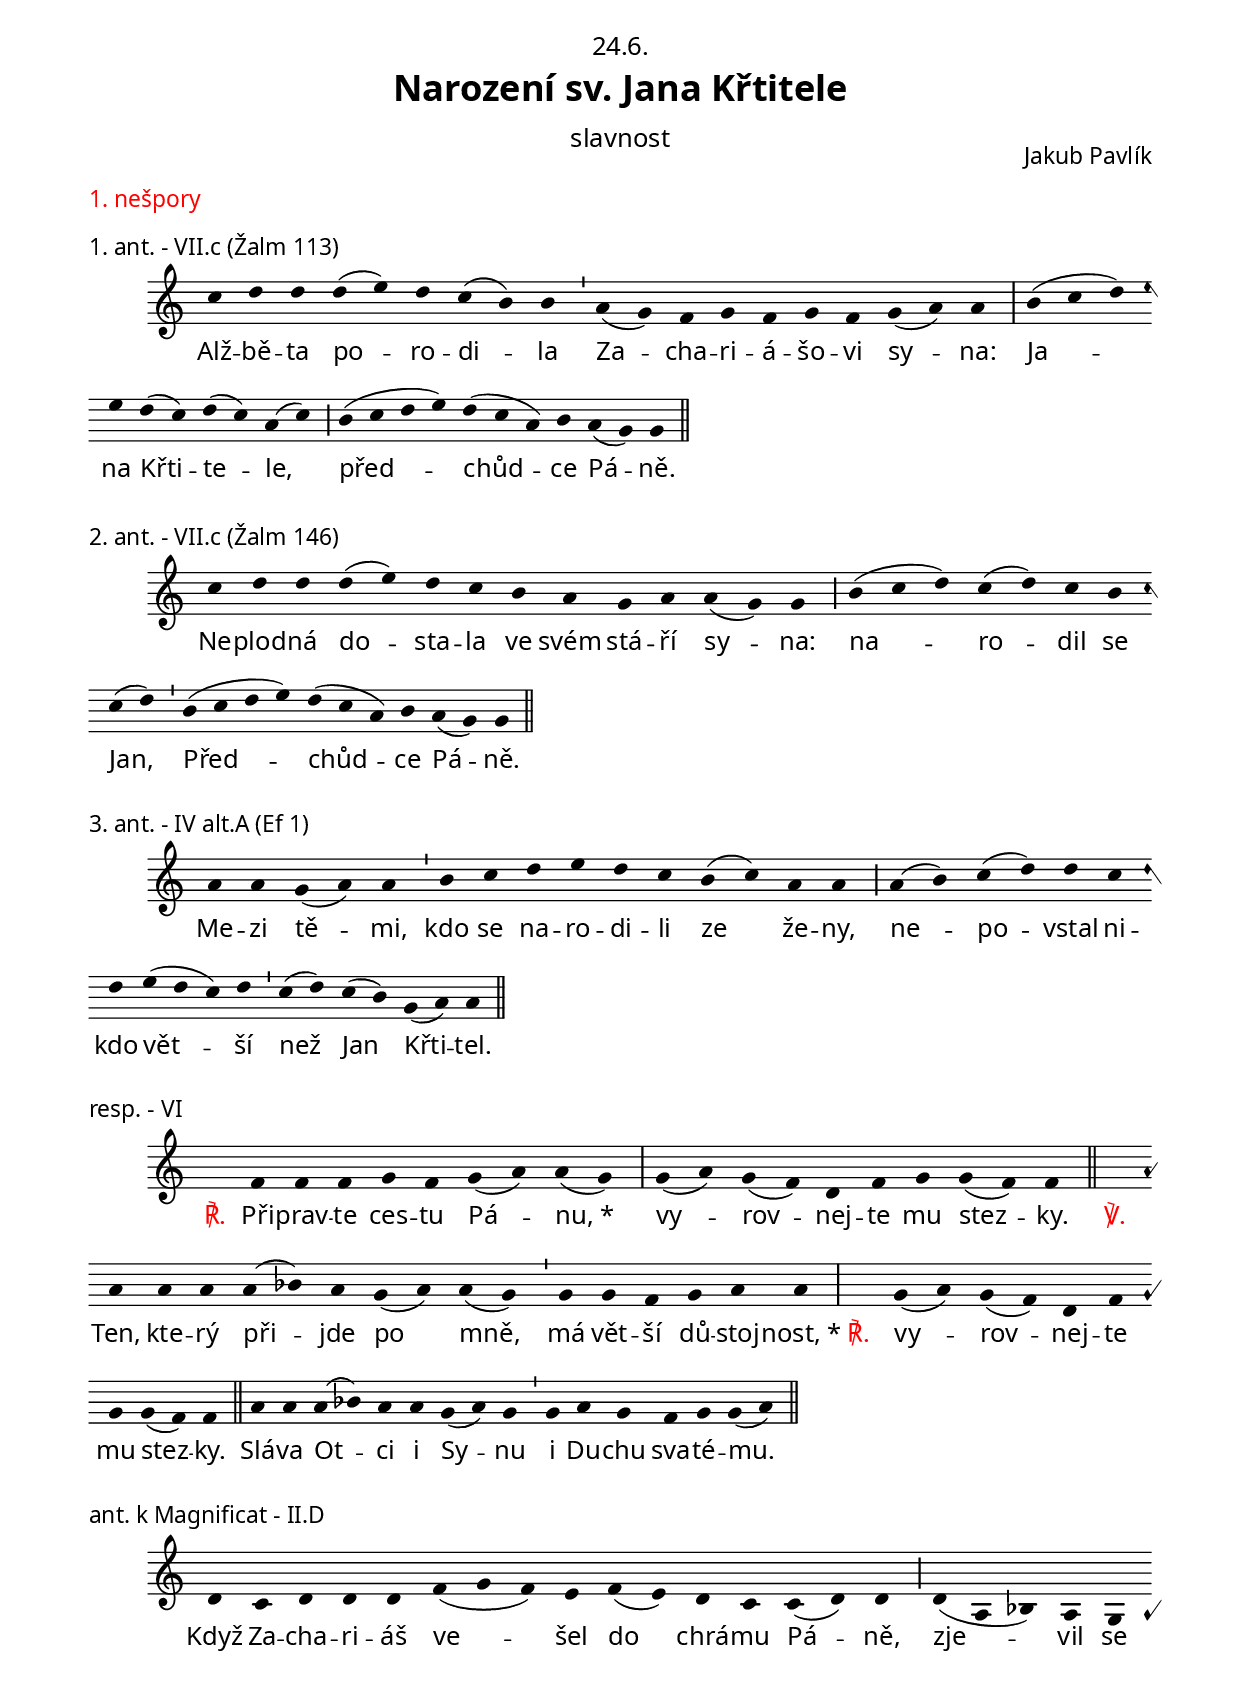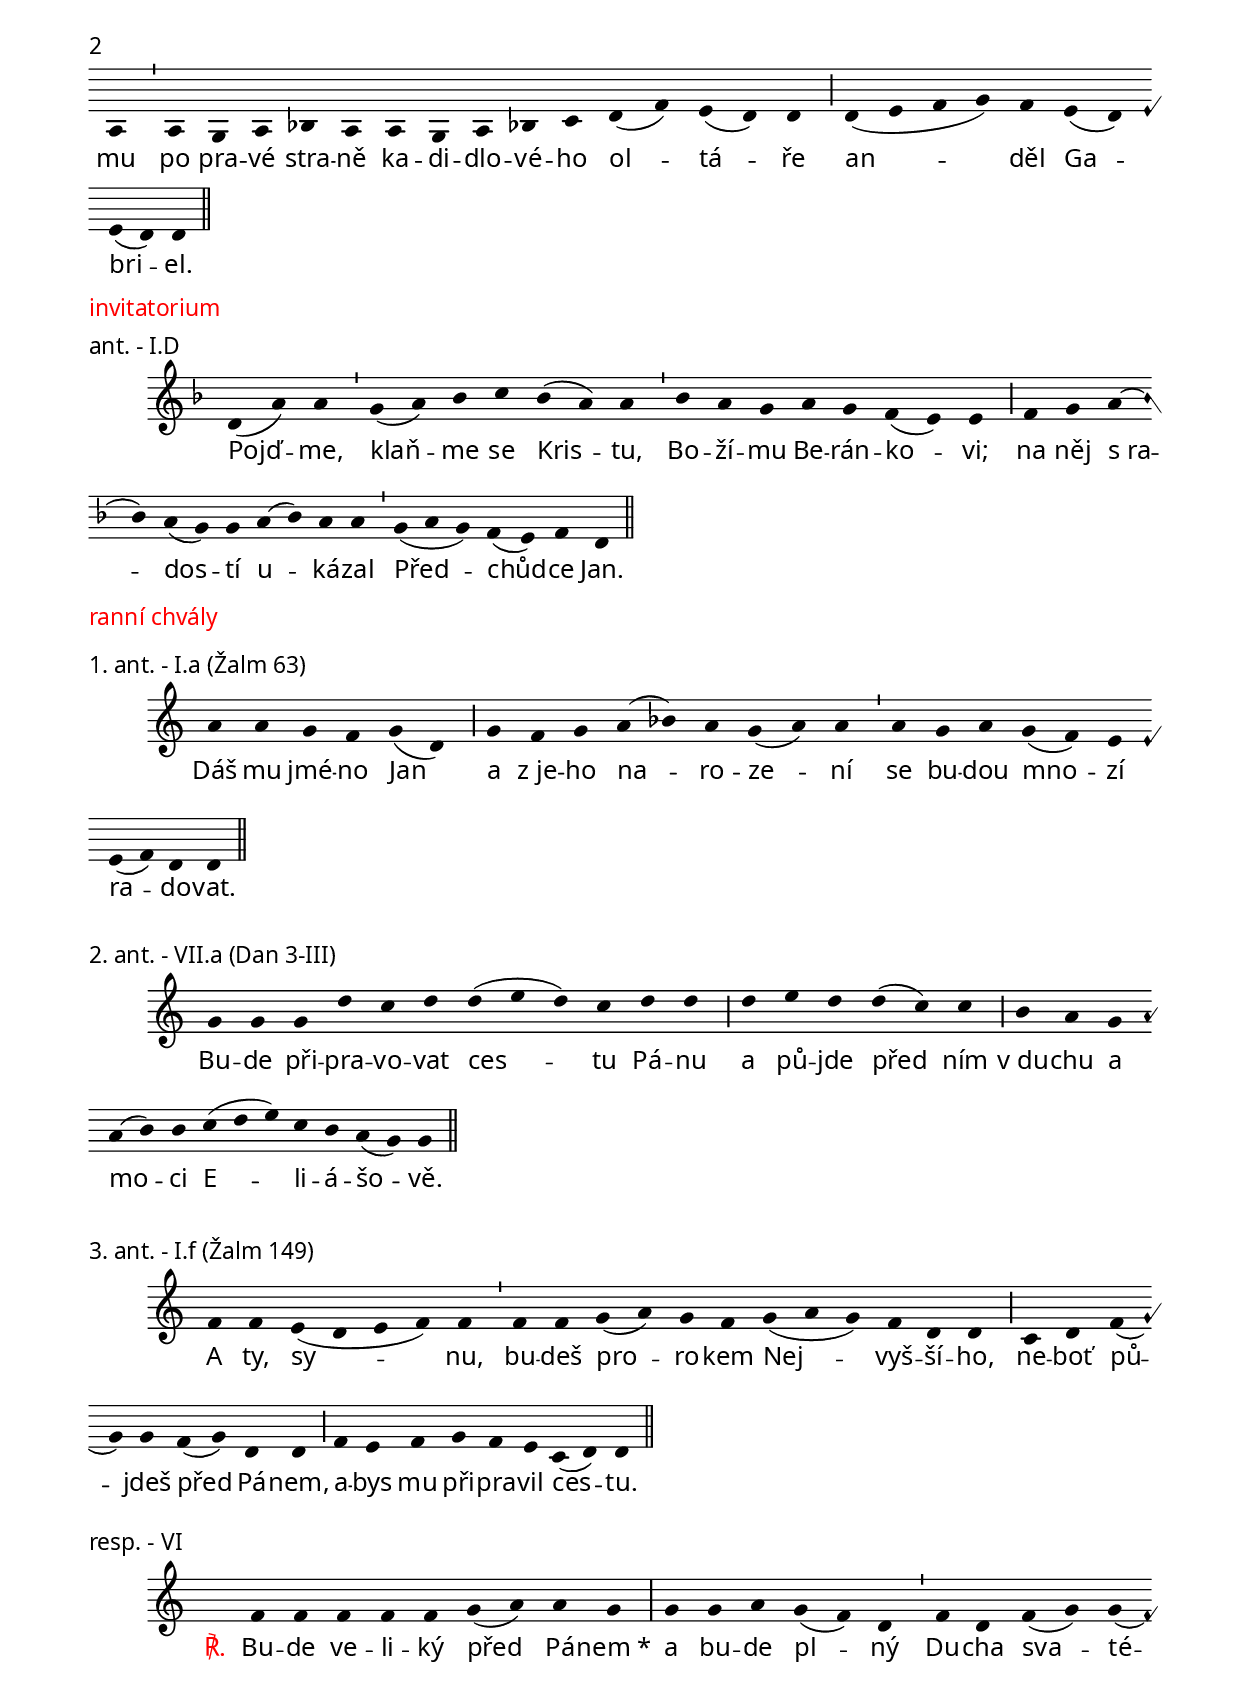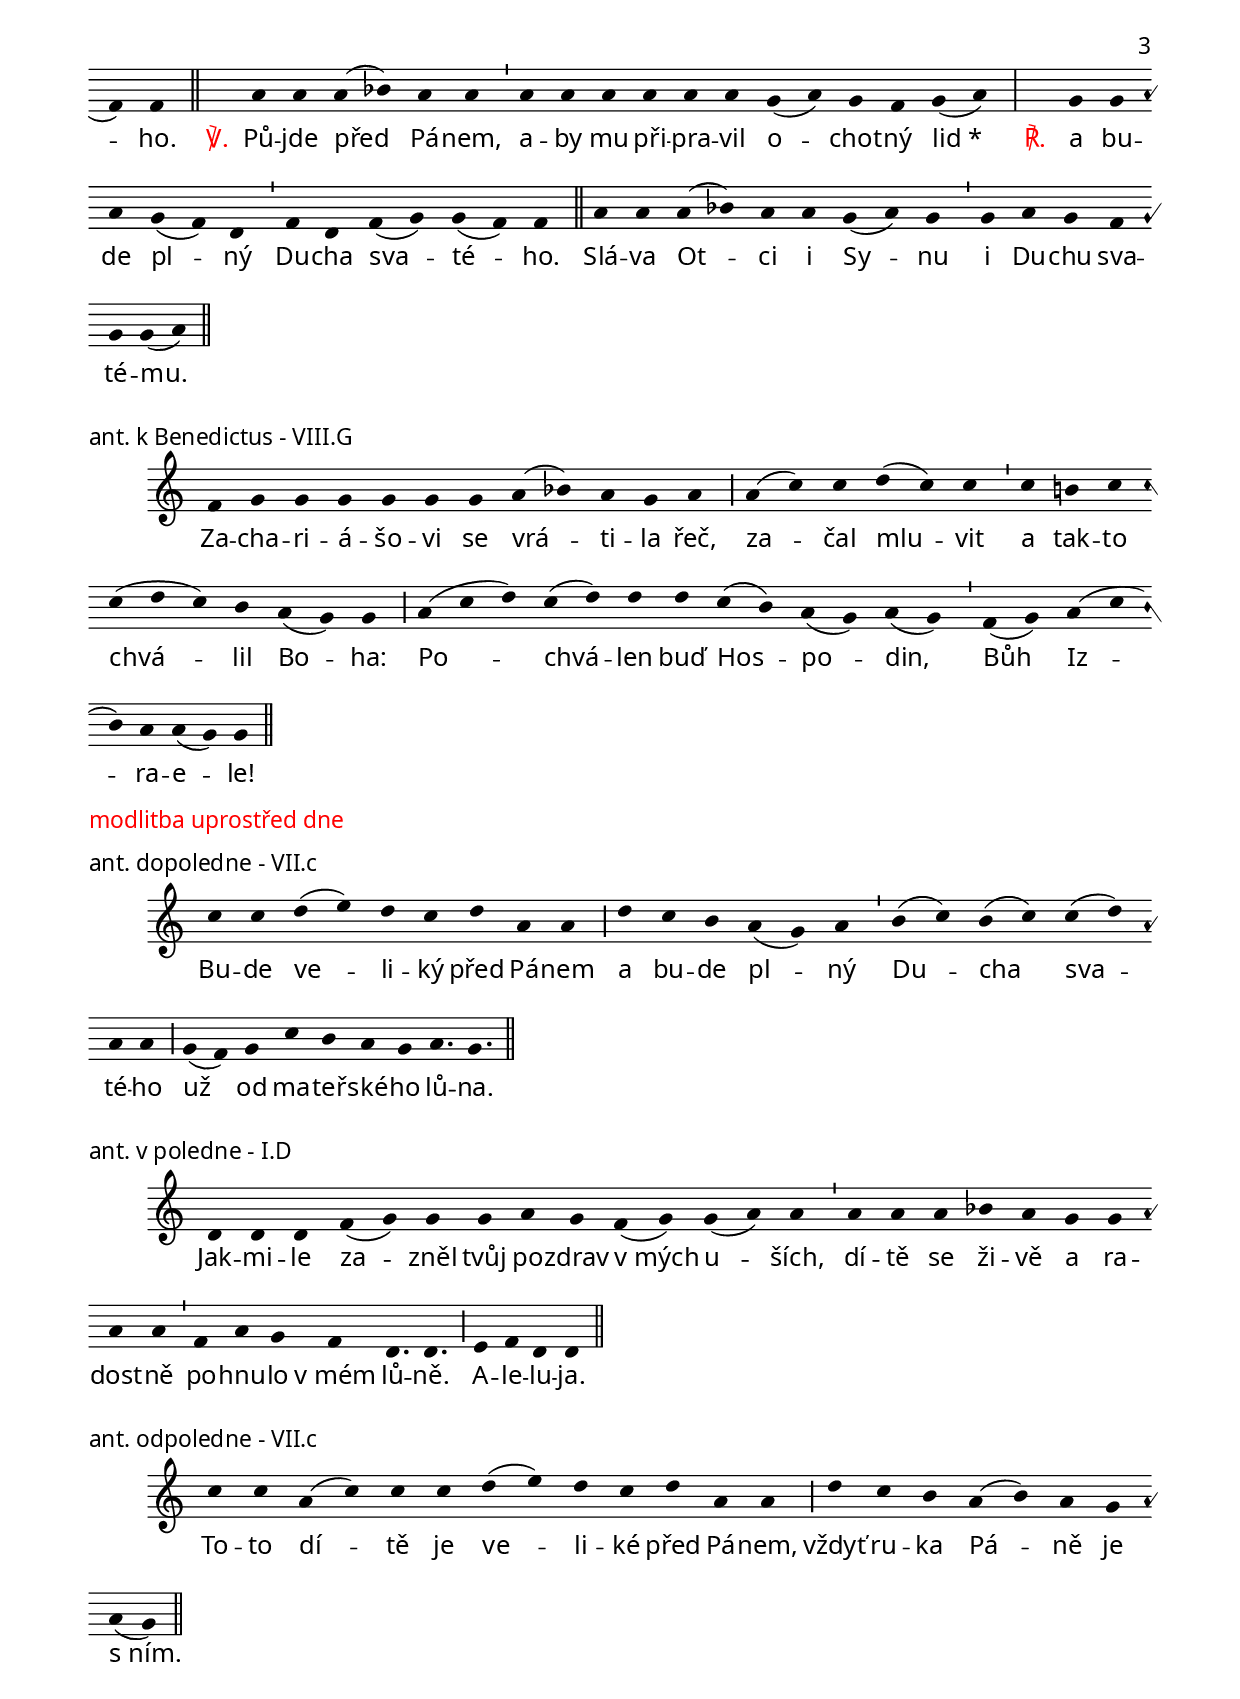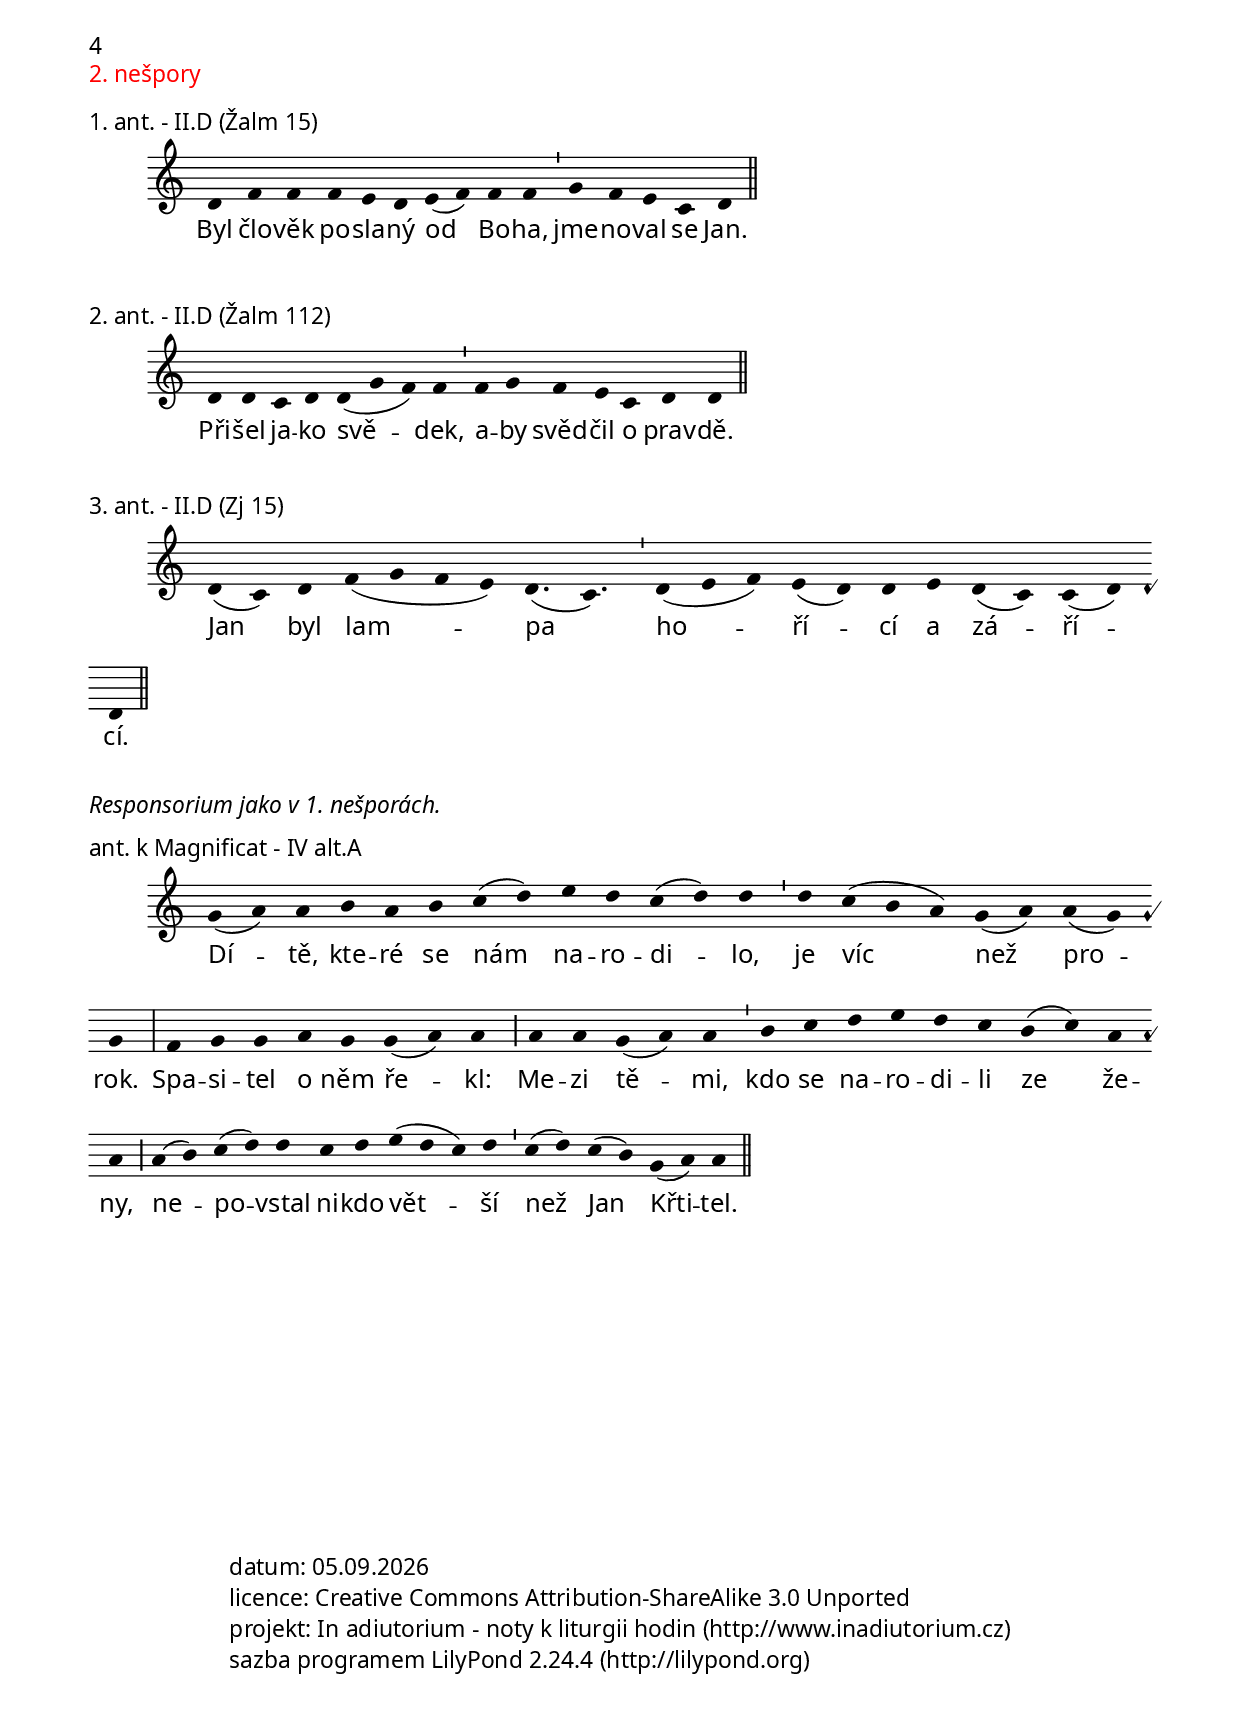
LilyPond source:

\version "2.15.37"

\include "../spolecne.ly"
\include "../dilyresponsorii.ly"

\header {
  title = \markup\titleSvatek 
            "Narození sv. Jana Křtitele"
            slavnost
            24.6.
  composer = "Jakub Pavlík"
}



\markup {\nadpisHodinka {"1. nešpory"}}

\score {
  \relative c'' {
    \choralniRezim
    c4 d d d( e) d c( b) b \barMin a( g) f g f g f g( a) a \barMax
    b( c d) e d( c) d( c) a( c) \barMaior
    b( c d e) d( c a) b a( g) g \barFinalis
  }
  \addlyrics {
    Alž -- bě -- ta po -- ro -- di -- la Za -- cha -- ri -- á -- šo -- vi sy -- na:
    Ja -- na Křti -- te -- le, 
    před -- chůd -- ce Pá -- ně.
  }
  \header {
    quid = "1. ant."
    modus = "VII"
    differentia = "c" 
    psalmus = "Žalm 113"
    id = ""
    piece = \markup {\sestavTitulek}
  }
}

\score {
  \relative c'' {
    \choralniRezim
    c4 d d d( e) d c b a g a a( g) g \barMaior
    b( c d) c( d) c b c( d) \barMin 
    b( c d e) d( c a) b a( g) g \barFinalis
  }
  \addlyrics {
    Ne -- plod -- ná do -- sta -- la ve svém stá -- ří sy -- na:
    na -- ro -- dil se Jan,
    Před -- chůd -- ce Pá -- ně.
  }
  \header {
    quid = "2. ant."
    modus = "VII"
    differentia = "c" 
    psalmus = "Žalm 146"
    id = ""
    piece = \markup {\sestavTitulek}
  }
}

\score {
  \relative c'' {
    \choralniRezim
    a4 a g( a) a \barMin b c d e d c b( c) a a \barMaior
    a( b) c( d) d c d e( d c) d \barMin c( d) c( b) g( a) a \barFinalis
  }
  \addlyrics {
    Me -- zi tě -- mi, kdo se na -- ro -- di -- li ze že -- ny,
    ne -- po -- vstal ni -- kdo vět -- ší než Jan Křti -- tel.
  }
  \header {
    quid = "3. ant."
    modus = "IV alt"
    differentia = "A" 
    psalmus = "Ef 1"
    id = ""
    piece = \markup {\sestavTitulek}
  }
}

\score {
  \relative c' {
    \choralniRezim
    
    % R
    \neviditelna f
    f4 f f g f g( a) a( g) \barMax
    g( a) g( f) d f g g( f) f \barFinalis
    % V
    \neviditelna a
    a4 a a a( bes) a g( a) a( g) \barMin g g f g a a \barMax
    % R
    \neviditelna a
    g( a) g( f) d f g g( f) f \barFinalis
    % Slava
    \respVIdoxologie \barFinalis
  }
  \addlyrics {
    \Response Při -- prav -- te ces -- tu Pá -- nu,_*
    vy -- rov -- nej -- te mu stez -- ky.
    \Verse Ten, kte -- rý při -- jde po mně, má vět -- ší dů -- stoj -- nost,_*
    \Response vy -- rov -- nej -- te mu stez -- ky.
    \textRespDoxologie
  }
  \header {
    quid = "resp."
    modus = "VI"
    id = ""
    piece = \markup {\sestavTitulekResp}
  }
}

\score {
  \relative c' {
    \choralniRezim
    d4 c d d d f( g f) e f( e) d c c( d) d \barMaior
    d( a bes) a g a \barMin
    a g a bes a a g a bes c d( f) e( d) d \barMaior
    d( e f g) f e( d) e( d) d \barFinalis
  }
  \addlyrics {
    Když Za -- cha -- ri -- áš ve -- šel do chrá -- mu Pá -- ně,
    zje -- vil se mu
    po pra -- vé stra -- ně ka -- di -- dlo -- vé -- ho ol -- tá -- ře
    an -- děl Ga -- bri -- el.
  }
  \header {
    quid = "ant. k Magnificat"
    modus = "II"
    differentia = "D" 
    psalmus = ""
    id = ""
    piece = \markup {\sestavTitulekBezZalmu}
  }
}

\markup {\nadpisHodinka {"invitatorium"}}

\score {
  \relative c' {
    \choralniRezim
    \key f \major
    d4( a') a \barMin g( a) bes c bes( a) a \barMin
    bes a g a g f( e) e \barMaior
    f g a( bes) a( g) g a( bes) a a \barMin
    g( a g) f( e) f d \barFinalis
  }
  \addlyrics {
    Pojď -- me, klaň -- me se Kris -- tu,
    Bo -- ží -- mu Be -- rán -- ko -- vi;
    na něj s_ra -- dos -- tí u -- ká -- zal
    Před -- chůd -- ce Jan.
  }
  \header {
    quid = "ant."
    modus = "I"
    differentia = "D" 
    psalmus = ""
    id = ""
    piece = \markup {\sestavTitulekBezZalmu}
  }
}

\markup {\nadpisHodinka {"ranní chvály"}}

\score {
  \relative c'' {
    \choralniRezim
    a4 a g f g( d) \barMaior
    g f g a( bes) a g( a) a \barMin 
    a g a g( f) e e( f) d d \barFinalis
  }
  \addlyrics {
    Dáš mu jmé -- no Jan
    a z_je -- ho na -- ro -- ze -- ní 
    se bu -- dou mno -- zí ra -- do -- vat.
  }
  \header {
    quid = "1. ant."
    modus = "I"
    differentia = "a" 
    psalmus = "Žalm 63"
    id = ""
    piece = \markup {\sestavTitulek}
  }
}

\score {
  \relative c'' {
    \choralniRezim
    g4 g g d' c d d( e d) c d d \barMaior
    d e d d( c) c \barMaior
    b a g a( b) b c( d e) c b a( g) g \barFinalis
  }
  \addlyrics {
    Bu -- de při -- pra -- vo -- vat ces -- tu Pá -- nu
    a pů -- jde před ním
    v_du -- chu a mo -- ci E -- li -- á -- šo -- vě.
  }
  \header {
    quid = "2. ant."
    modus = "VII"
    differentia = "a" 
    psalmus = "Dan 3-III"
    id = ""
    piece = \markup {\sestavTitulek}
  }
}

\score {
  \relative c' {
    \choralniRezim
    f4 f e( d e f) f \barMin
    f f g( a) g f g( a g) f d d \barMaior
    c d f( g) g f( g) d d \barMaior
    f e f g f e c( d) d \barFinalis
  }
  \addlyrics {
    A ty, sy -- nu, 
    bu -- deš pro -- ro -- kem Nej -- vyš -- ší -- ho,
    ne -- boť pů -- jdeš před Pá -- nem,
    a -- bys mu při -- pra -- vil ces -- tu.
  }
  \header {
    quid = "3. ant."
    modus = "I"
    differentia = "f" 
    psalmus = "Žalm 149"
    id = ""
    piece = \markup {\sestavTitulek}
  }
}

\score {
  \relative c' {
    \choralniRezim
    
    % R
    \neviditelna f
    f4 f f f f g( a) a g \barMax
    g g a g( f) d \barMin f d f( g) g( f) f \barFinalis
    % V
    \neviditelna a
    a4 a a( bes) a a \barMin a a a a a a g( a) g f g( a) \barMax
    % R
    \neviditelna a
    g g a g( f) d \barMin f d f( g) g( f) f \barFinalis
    % Slava
    \respVIdoxologie \barFinalis
  }
  \addlyrics {
    \Response Bu -- de ve -- li -- ký před Pá -- nem_*
    a bu -- de pl -- ný Du -- cha sva -- té -- ho.
    \Verse Pů -- jde před Pá -- nem, 
    a -- by mu při -- pra -- vil o -- chot -- ný lid_*
    \Response a bu -- de pl -- ný Du -- cha sva -- té -- ho.
    \textRespDoxologie
  }
  \header {
    quid = "resp."
    modus = "VI"
    id = ""
    piece = \markup {\sestavTitulekResp}
  }
}

\score {
  \relative c' {
    \choralniRezim
    f4 g g g g g g a( bes) a g a \barMaior
    a( c) c d( c) c \barMin c b! c c( d c) b a( g) g \barMaior
    a( c d) c( d) d d c( b) a( g) a( g) \barMin
    f( g) a( c b) a a( g) g \barFinalis
  }
  \addlyrics {
    Za -- cha -- ri -- á -- šo -- vi se vrá -- ti -- la řeč,
    % a on 
    za -- čal mlu -- vit a tak -- to chvá -- lil Bo -- ha:
    Po -- chvá -- len buď Hos -- po -- din,
    Bůh Iz -- ra -- e -- le!
  }
  \header {
    quid = "ant. k Benedictus"
    modus = "VIII"
    differentia = "G" 
    psalmus = ""
    id = ""
    piece = \markup {\sestavTitulekBezZalmu}
  }
}

\markup {\nadpisHodinka {"modlitba uprostřed dne"}}

\score {
  \relative c'' {
    \choralniRezim
    c4 c d( e) d c d a a \barMaior
    d c b a( g) a \barMin b( c) b( c) c( d) a a \barMaior
    g( f) g c b a g a4. g \barFinalis
  }
  \addlyrics {
    Bu -- de ve -- li -- ký před Pá -- nem
    a bu -- de pl -- ný Du -- cha sva -- té -- ho
    už od ma -- teř -- ské -- ho lů -- na.
  }
  \header {
    quid = "ant. dopoledne"
    modus = "VII"
    differentia = "c" 
    psalmus = ""
    id = ""
    piece = \markup {\sestavTitulekBezZalmu}
  }
}

\score {
  \relative c' {
    \choralniRezim
    d4 d d f( g) g g a g f( g) g( a) a \barMin
    a a a bes a g g a a \barMin
    f a g f d4. d \barMaior
    
    e4 f d d \barFinalis
  }
  \addlyrics {
    Jak -- mi -- le za -- zněl tvůj po -- zdrav v_mých u -- ších,
    dí -- tě se ži -- vě a ra -- dost -- ně
    po -- hnu -- lo v_mém lů -- ně.
    
    A -- le -- lu -- ja.
  }
  \header {
    quid = "ant. v poledne"
    modus = "I"
    differentia = "D" 
    psalmus = ""
    fons = "Navštívení P.M., 2. nešp., 2. ant. >> advent, předvánoční týden, 22.12., k Benedictus;"
    piece = \markup {\sestavTitulekBezZalmu}
  }
}

\score {
  \relative c'' {
    \choralniRezim
    c4 c a( c) c c d( e) d c d a a \barMaior
    d c b a( b) a g a( g) \barFinalis
  }
  \addlyrics {
    To -- to dí -- tě je ve -- li -- ké před Pá -- nem,
    vždyť ru -- ka Pá -- ně je s_ním.
  }
  \header {
    quid = "ant. odpoledne"
    modus = "VII"
    differentia = "c" 
    psalmus = ""
    id = ""
    piece = \markup {\sestavTitulekBezZalmu}
  }
}

\markup {\nadpisHodinka {"2. nešpory"}}

\score {
  \relative c' {
    \choralniRezim
    d4 f f f e d e( f) f f \barMin
    g f e c d \barFinalis
  }
  \addlyrics {
    Byl člo -- věk po -- sla -- ný od Bo -- ha,
    jme -- no -- val se Jan.
  }
  \header {
    quid = "1. ant."
    modus = "II"
    differentia = "D" 
    psalmus = "Žalm 15"
    id = ""
    fons = "3. ne adventní, cyklus B, 1. nešp., k Magnificat; jen první půlka"
    piece = \markup {\sestavTitulek}
  }
}

\score {
  \relative c' {
    \choralniRezim
    d4 d c d d( g f) f \barMin
    f g f e c d d \barFinalis
  }
  \addlyrics {
    Při -- šel ja -- ko svě -- dek, 
    a -- by svěd -- čil o prav -- dě.
  }
  \header {
    quid = "2. ant."
    modus = "II"
    differentia = "D" 
    psalmus = "Žalm 112"
    id = ""
    fons = "podle: 3. ne adventní, cyklus B, 1. nešp., k Magnificat; druhá půlka"
    piece = \markup {\sestavTitulek}
  }
}

\score {
  \relative c' {
    \choralniRezim
    d4( c) d f( g f e) d4.( c) \barMin d4( e f) e( d) d e d( c) c( d) d \barFinalis
  }
  \addlyrics {
    Jan byl lam -- pa ho -- ří -- cí a zá -- ří -- cí.
  }
  \header {
    quid = "3. ant."
    modus = "II"
    differentia = "D" 
    psalmus = "Zj 15"
    id = ""
    piece = \markup {\sestavTitulek}
  }
}

\markup\italic{Responsorium jako v 1. nešporách.}

\score {
  \relative c'' {
    \choralniRezim
    g( a) a b a b c( d) e d c( d) d \barMin
    d c( b a) g( a) a( g) g \barMax
    
    f g g a g g( a) a \barMaior
    
    a4 a g( a) a \barMin b c d e d c b( c) a a \barMaior
    a( b) c( d) d c d e( d c) d \barMin c( d) c( b) g( a) a \barFinalis
  }
  \addlyrics {
    Dí -- tě, kte -- ré se nám na -- ro -- di -- lo,
    je víc než pro -- rok.
    
    Spa -- si -- tel o něm ře -- kl:
    
    Me -- zi tě -- mi, kdo se na -- ro -- di -- li ze že -- ny,
    ne -- po -- vstal ni -- kdo vět -- ší než Jan Křti -- tel.
  }
  \header {
    quid = "ant. k Magnificat"
    modus = "IV alt"
    differentia = "A" 
    psalmus = ""
    id = ""
    fons = "2. část viz 1. nešp, 3. ant."
    piece = \markup {\sestavTitulekBezZalmu}
  }
}